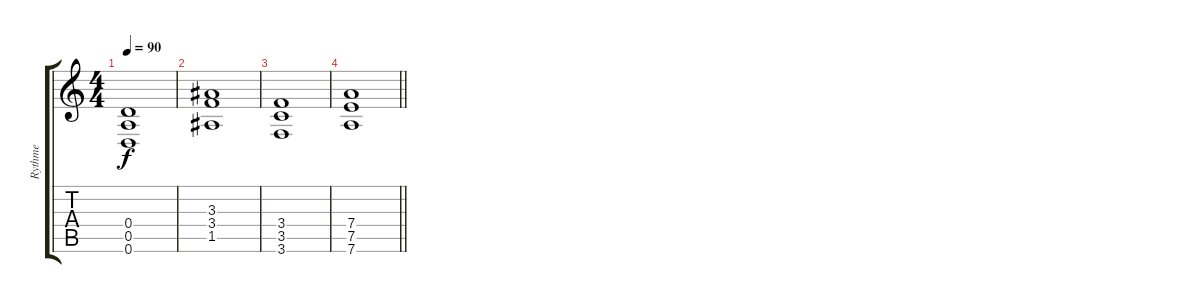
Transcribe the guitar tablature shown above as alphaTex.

\track ("Rythme" "Rythme") {instrument distortionguitar}
\staff {score tabs}
\tuning (E4 B3 G3 D3 A2 D2) {hide}
\ts (4 4)
\tempo 90
\clef g2
\ks c
(0.4 0.5 0.6).1{dy f} |
(3.3 3.4 1.5).1 |
(3.4 3.5 3.6).1 |
\barLineRight lightlight
(7.4 7.5 7.6).1
